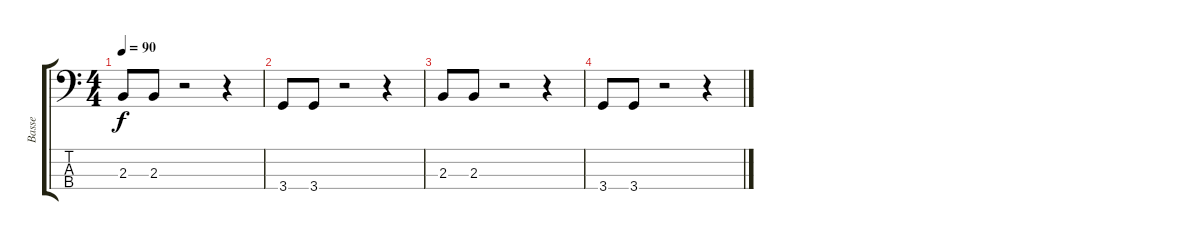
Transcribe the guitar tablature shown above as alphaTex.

\track ("Basse" "Basse") {instrument electricbassfinger}
\staff {score tabs}
\tuning (G2 D2 A1 E1) {hide}
\ts (4 4)
\tempo 90
\clef f4
\ks c
2.3.8{dy f volume 5} 2.3.8 r.2 r.4 |
3.4.8 3.4.8 r.2 r.4 |
2.3.8{volume 0} 2.3.8 r.2 r.4 |
3.4.8 3.4.8 r.2 r.4
